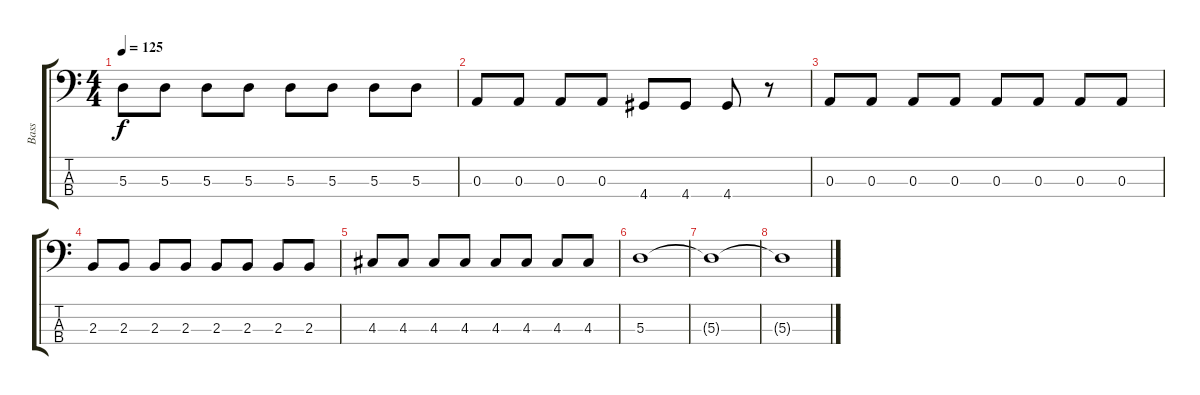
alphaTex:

\track ("Bass" "Bass") {instrument electricbassfinger}
\staff {score tabs}
\tuning (G2 D2 A1 E1) {hide}
\ts (4 4)
\tempo 125
\clef f4
\ks c
5.3.8{dy f} 5.3.8 5.3.8 5.3.8 5.3.8 5.3.8 5.3.8 5.3.8 |
0.3.8 0.3.8 0.3.8 0.3.8 4.4.8 4.4.8 4.4.8 r.8 |
0.3.8 0.3.8 0.3.8 0.3.8 0.3.8 0.3.8 0.3.8 0.3.8 |
2.3.8 2.3.8 2.3.8 2.3.8 2.3.8 2.3.8 2.3.8 2.3.8 |
4.3.8 4.3.8 4.3.8 4.3.8 4.3.8 4.3.8 4.3.8 4.3.8 |
5.3.1 |
5.3{t}.1 |
5.3{t}.1
